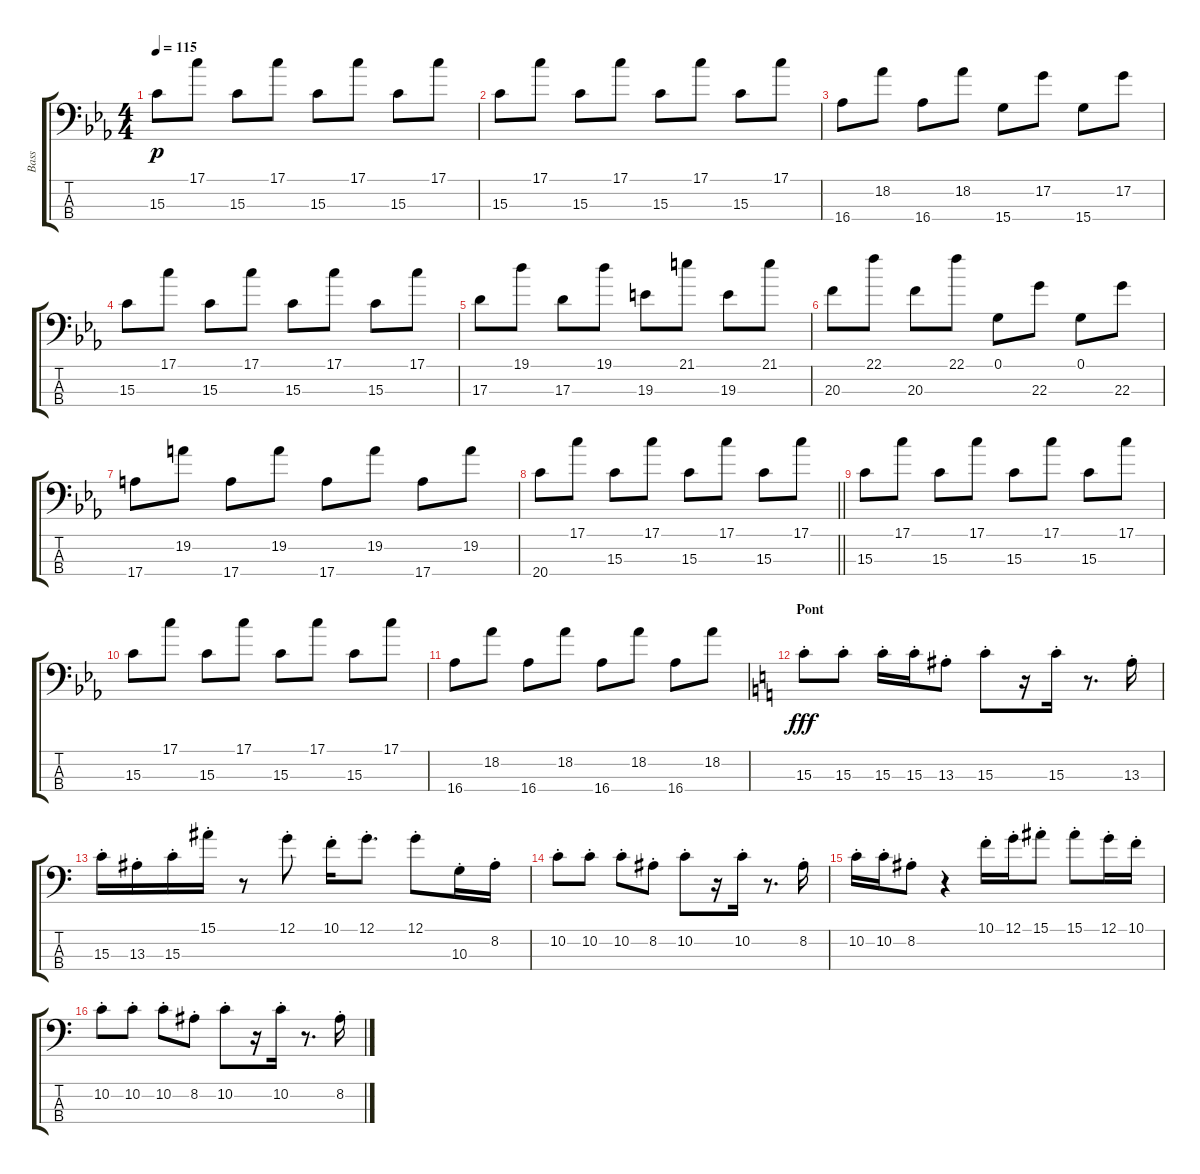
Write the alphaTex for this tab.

\track ("Bass" "Bass") {instrument slapbass1}
\staff {score tabs}
\tuning (G2 D2 A1 E1) {hide}
\ts (4 4)
\tempo 115
\clef f4
\ks eb
15.3.8{dy p} 17.1.8 15.3.8 17.1.8 15.3.8 17.1.8 15.3.8 17.1.8 |
15.3.8 17.1.8 15.3.8 17.1.8 15.3.8 17.1.8 15.3.8 17.1.8 |
16.4.8 18.2.8 16.4.8 18.2.8 15.4.8 17.2.8 15.4.8 17.2.8 |
15.3.8 17.1.8 15.3.8 17.1.8 15.3.8 17.1.8 15.3.8 17.1.8 |
17.3.8 19.1.8 17.3.8 19.1.8 19.3.8 21.1.8 19.3.8 21.1.8 |
20.3.8 22.1.8 20.3.8 22.1.8 0.1.8 22.3.8 0.1.8 22.3.8 |
17.4.8 19.2.8 17.4.8 19.2.8 17.4.8 19.2.8 17.4.8 19.2.8 |
\barLineRight lightlight
20.4.8 17.1.8 15.3.8 17.1.8 15.3.8 17.1.8 15.3.8 17.1.8 |
15.3.8 17.1.8 15.3.8 17.1.8 15.3.8 17.1.8 15.3.8 17.1.8 |
15.3.8 17.1.8 15.3.8 17.1.8 15.3.8 17.1.8 15.3.8 17.1.8 |
16.4.8 18.2.8 16.4.8 18.2.8 16.4.8 18.2.8 16.4.8 18.2.8 |
\section ("" "Pont")
\ks c
15.3{st}.8{dy fff} 15.3{st}.8 15.3{st}.16 15.3{st}.16 13.3{st}.8 15.3{st}.8 r.16 15.3{st}.16 r.8{d} 13.3{st}.16 |
15.3{st}.16 13.3{st}.16 15.3{st}.16 15.1{st}.16 r.8 12.1{st}.8 10.1{st}.16 12.1{st}.8{d} 12.1{st}.8 10.3{st}.16 8.2{st}.16 |
10.2{st}.8 10.2{st}.8 10.2{st}.8 8.2{st}.8 10.2{st}.8 r.16 10.2{st}.16 r.8{d} 8.2{st}.16 |
10.2{st}.16 10.2{st}.16 8.2{st}.8 r.4 10.1{st}.16 12.1{st}.16 15.1{st}.8 15.1{st}.8 12.1{st}.16 10.1{st}.16 |
10.2{st}.8 10.2{st}.8 10.2{st}.8 8.2{st}.8 10.2{st}.8 r.16 10.2{st}.16 r.8{d} 8.2{st}.16
